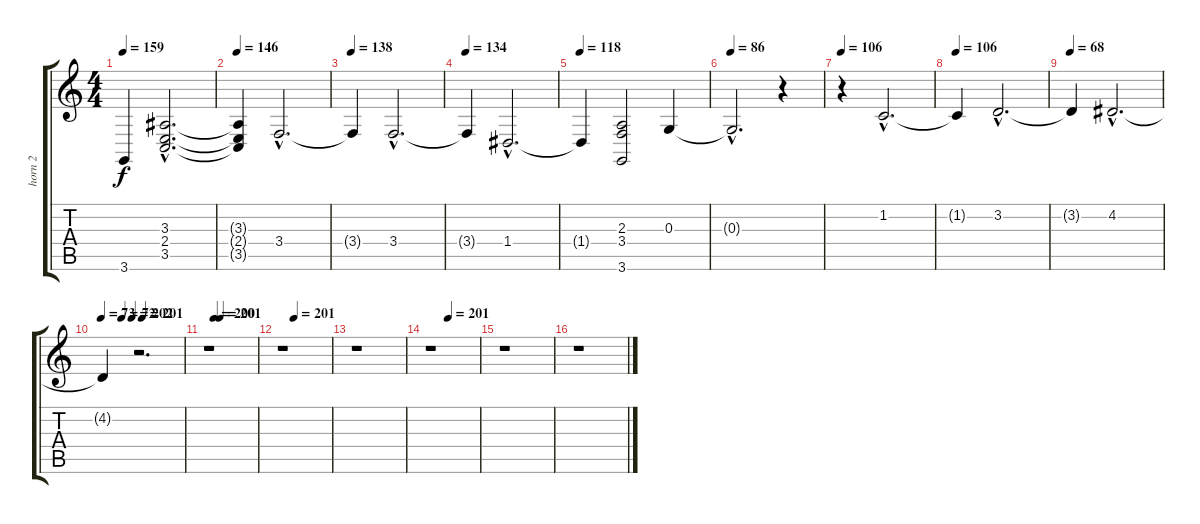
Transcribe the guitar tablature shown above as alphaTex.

\track ("horn 2" "horn 2") {instrument stringensemble1}
\staff {score tabs}
\tuning (E4 B3 G3 D3 A2 E2) {hide}
\ts (4 4)
\tempo 159
\clef g2
\ks c
3.6{t}.4{dy f} (3.3{hac} 2.4{hac} 3.5{hac}).2{d} |
\tempo 146
(3.3{t} 2.4{t} 3.5{t}).4 3.4{hac}.2{d} |
\tempo 138
3.4{t}.4 3.4{hac}.2{d} |
\tempo 134
3.4{t}.4 1.4{hac}.2{d} |
\tempo 118
1.4{t}.4 (2.3 3.4 3.6).2 0.3.4 |
\tempo 86
0.3{hac t}.2{d} r.4 |
\tempo 106
r.4 1.2{hac}.2{d} |
\tempo 106
1.2{t}.4 3.2{hac}.2{d} |
\tempo 68
3.2{t}.4 4.2{hac}.2{d} |
\tempo 73
\tempo (72 0.25)
\tempo (202 0.375)
\tempo (201 0.5)
4.2{t}.4 r.2{d} |
\tempo (200 0.125)
\tempo (201 0.25)
r.1 |
\tempo (201 0.25)
r.1 |
r.1 |
\tempo (201 0.375)
r.1 |
r.1 |
r.1
